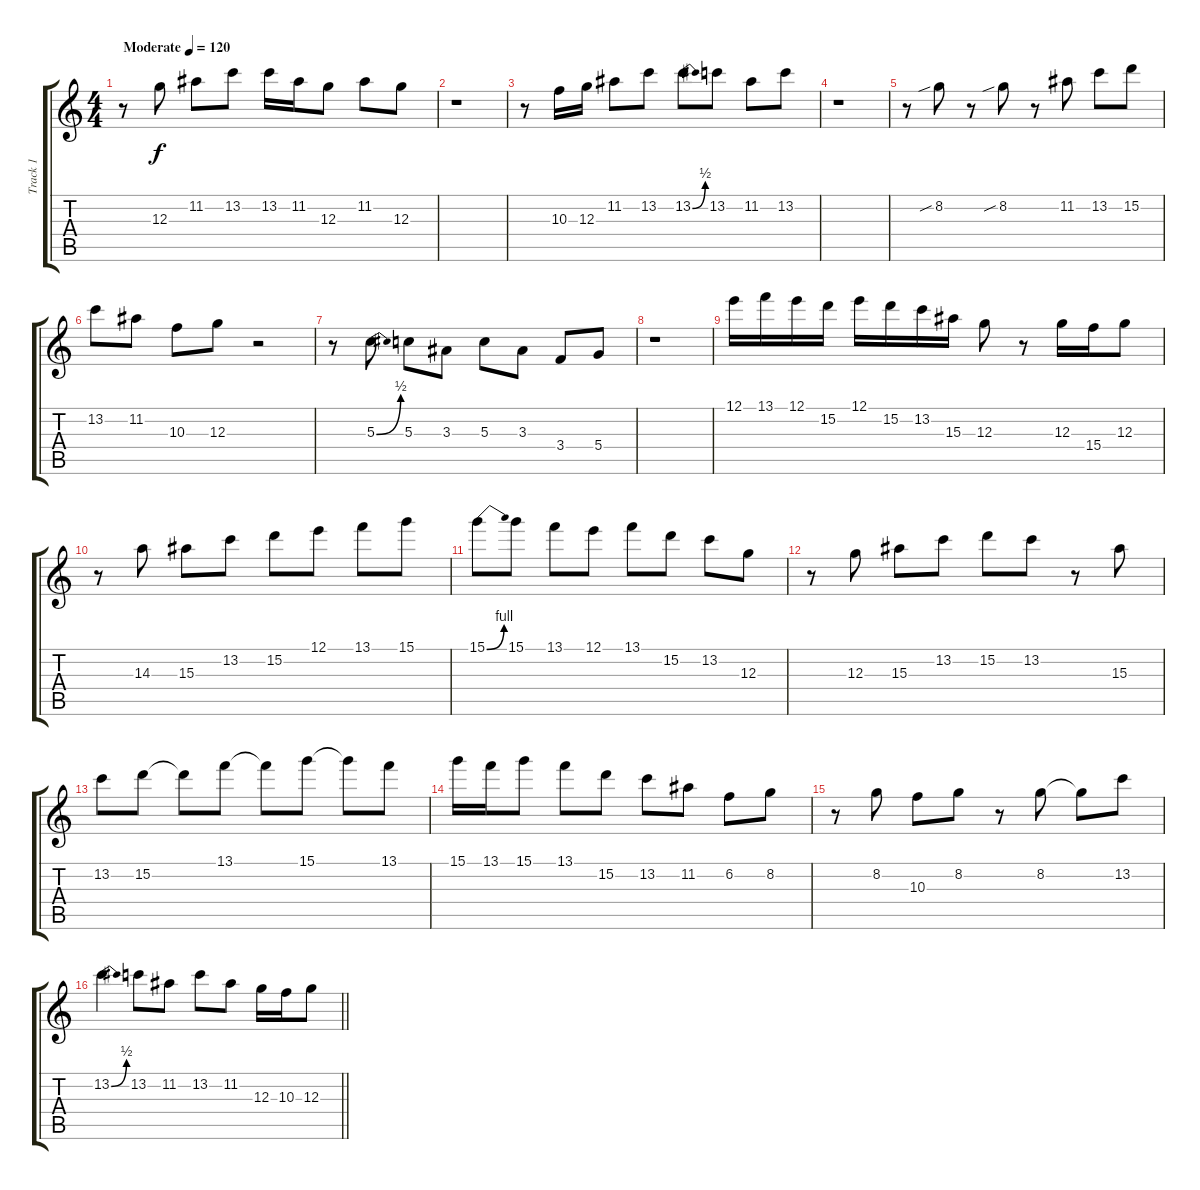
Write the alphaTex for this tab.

\track ("Track 1" "Track 1") {instrument distortionguitar}
\staff {score tabs}
\tuning (E4 B3 G3 D3 A2 E2) {hide}
\ts (4 4)
\tempo (120 "Moderate")
\clef g2
\ks c
r.8{dy f instrument distortionguitar} 12.3.8 11.2.8 13.2.8 13.2.16 11.2.16 12.3.8 11.2.8 12.3.8 |
r.1 |
r.8 10.3.16 12.3.16 11.2.8 13.2.8 13.2{be (bend 0 0 60 2)}.8 13.2.8 11.2.8 13.2.8 |
r.1 |
r.8 8.2{sib}.8 r.8 8.2{sib}.8 r.8 11.2.8 13.2.8 15.2.8 |
13.2.8 11.2.8 10.3.8 12.3.8 r.2 |
r.8 5.3{be (bend 0 0 60 2)}.8 5.3.8 3.3.8 5.3.8 3.3.8 3.4.8 5.4.8 |
r.1 |
12.1.16 13.1.16 12.1.16 15.2.16 12.1.16 15.2.16 13.2.16 15.3.16 12.3.8 r.8 12.3.16 15.4.16 12.3.8 |
r.8 14.3.8 15.3.8 13.2.8 15.2.8 12.1.8 13.1.8 15.1.8 |
15.1{be (bend 0 0 60 4)}.8 15.1.8 13.1.8 12.1.8 13.1.8 15.2.8 13.2.8 12.3.8 |
r.8 12.3.8 15.3.8 13.2.8 15.2.8 13.2.8 r.8 15.3.8 |
13.2.8 15.2.8 15.2{t}.8 13.1.8 13.1{t}.8 15.1.8 15.1{t}.8 13.1.8 |
15.1.16 13.1.16 15.1.8 13.1.8 15.2.8 13.2.8 11.2.8 6.2.8 8.2.8 |
r.8 8.2.8 10.3.8 8.2.8 r.8 8.2.8 8.2{t}.8 13.2.8 |
\barLineRight lightlight
13.2{be (bend 0 0 60 2)}.4 13.2.8 11.2.8 13.2.8 11.2.8 12.3.16 10.3.16 12.3.8
